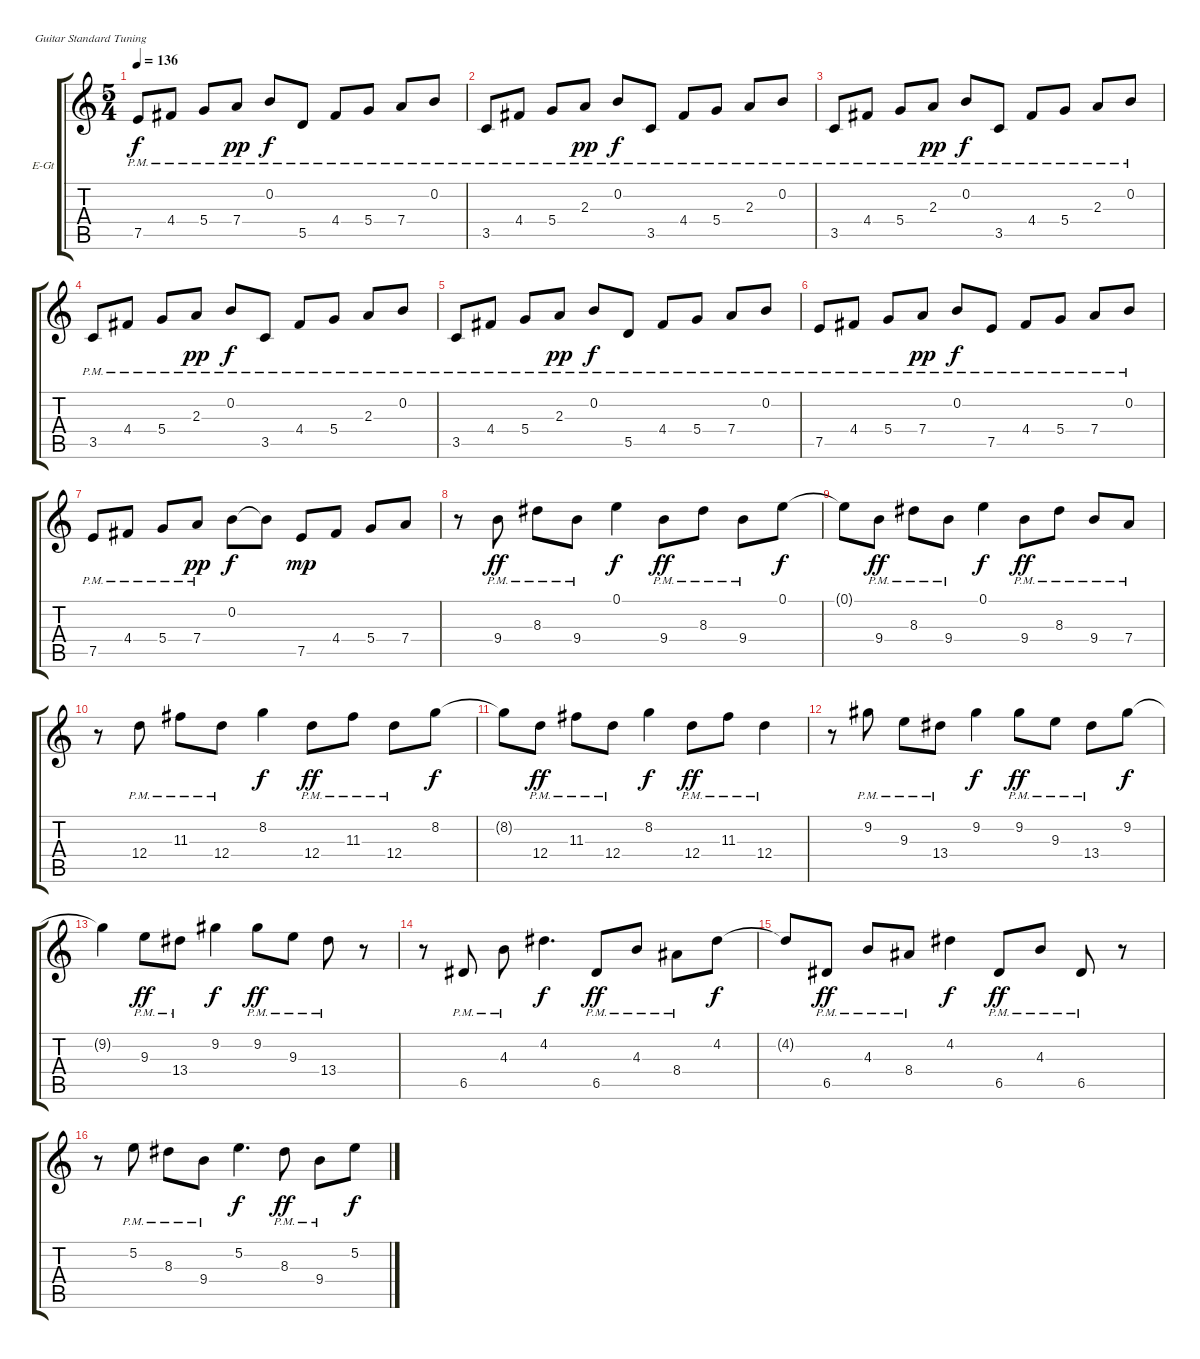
\bracketExtendMode groupsimilarinstruments
\firstSystemTrackNameOrientation horizontal
\otherSystemsTrackNameOrientation horizontal
\track ("Clean Rhythm" "E-Gt") {instrument electricguitarmuted}
\staff {score tabs}
\tuning (E4 B3 G3 D3 A2 E2)
\ts (5 4)
\tempo 136
\clef g2
\ks c
7.5{pm}.8{dy f} 4.4{pm}.8 5.4{pm}.8 7.4{pm}.8{dy pp} 0.2{pm}.8{dy f} 5.5{pm}.8 4.4{pm}.8 5.4{pm}.8 7.4{pm}.8 0.2{pm}.8 |
3.5{pm}.8 4.4{pm}.8 5.4{pm}.8 2.3{pm}.8{dy pp} 0.2{pm}.8{dy f} 3.5{pm}.8 4.4{pm}.8 5.4{pm}.8 2.3{pm}.8 0.2{pm}.8 |
3.5{pm}.8 4.4{pm}.8 5.4{pm}.8 2.3{pm}.8{dy pp} 0.2{pm}.8{dy f} 3.5{pm}.8 4.4{pm}.8 5.4{pm}.8 2.3{pm}.8 0.2{pm}.8 |
3.5{pm}.8 4.4{pm}.8 5.4{pm}.8 2.3{pm}.8{dy pp} 0.2{pm}.8{dy f} 3.5{pm}.8 4.4{pm}.8 5.4{pm}.8 2.3{pm}.8 0.2{pm}.8 |
3.5{pm}.8 4.4{pm}.8 5.4{pm}.8 2.3{pm}.8{dy pp} 0.2{pm}.8{dy f} 5.5{pm}.8 4.4{pm}.8 5.4{pm}.8 7.4{pm}.8 0.2{pm}.8 |
7.5{pm}.8 4.4{pm}.8 5.4{pm}.8 7.4{pm}.8{dy pp} 0.2{pm}.8{dy f} 7.5{pm}.8 4.4{pm}.8 5.4{pm}.8 7.4{pm}.8 0.2{pm}.8 |
7.5{pm}.8 4.4{pm}.8 5.4{pm}.8 7.4{pm}.8{dy pp} 0.2.8{dy f} 0.2{t}.8 7.5.8{dy mp} 4.4.8 5.4.8 7.4.8 |
r.8 9.4{pm}.8{dy ff} 8.3{pm}.8 9.4{pm}.8 0.1.4{dy f} 9.4{pm}.8{dy ff} 8.3{pm}.8 9.4{pm}.8 0.1.8{dy f} |
0.1{t}.8 9.4{pm}.8{dy ff} 8.3{pm}.8 9.4{pm}.8 0.1.4{dy f} 9.4{pm}.8{dy ff} 8.3{pm}.8 9.4{pm}.8 7.4{pm}.8 |
r.8 12.4{pm}.8 11.3{pm}.8 12.4{pm}.8 8.2.4{dy f} 12.4{pm}.8{dy ff} 11.3{pm}.8 12.4{pm}.8 8.2.8{dy f} |
8.2{t}.8 12.4{pm}.8{dy ff} 11.3{pm}.8 12.4{pm}.8 8.2.4{dy f} 12.4{pm}.8{dy ff} 11.3{pm}.8 12.4{pm}.4 |
r.8 9.2{pm}.8 9.3{pm}.8 13.4{pm}.8 9.2.4{dy f} 9.2{pm}.8{dy ff} 9.3{pm}.8 13.4{pm}.8 9.2.8{dy f} |
9.2{t}.4 9.3{pm}.8{dy ff} 13.4{pm}.8 9.2.4{dy f} 9.2{pm}.8{dy ff} 9.3{pm}.8 13.4{pm}.8 r.8 |
r.8 6.5{pm}.8 4.3{pm}.8 4.2.4{d dy f} 6.5{pm}.8{dy ff} 4.3{pm}.8 8.4{pm}.8 4.2.8{dy f} |
4.2{t}.8 6.5{pm}.8{dy ff} 4.3{pm}.8 8.4{pm}.8 4.2.4{dy f} 6.5{pm}.8{dy ff} 4.3{pm}.8 6.5{pm}.8 r.8 |
r.8 5.2{pm}.8 8.3{pm}.8 9.4{pm}.8 5.2.4{d dy f} 8.3{pm}.8{dy ff} 9.4{pm}.8 5.2.8{dy f}
